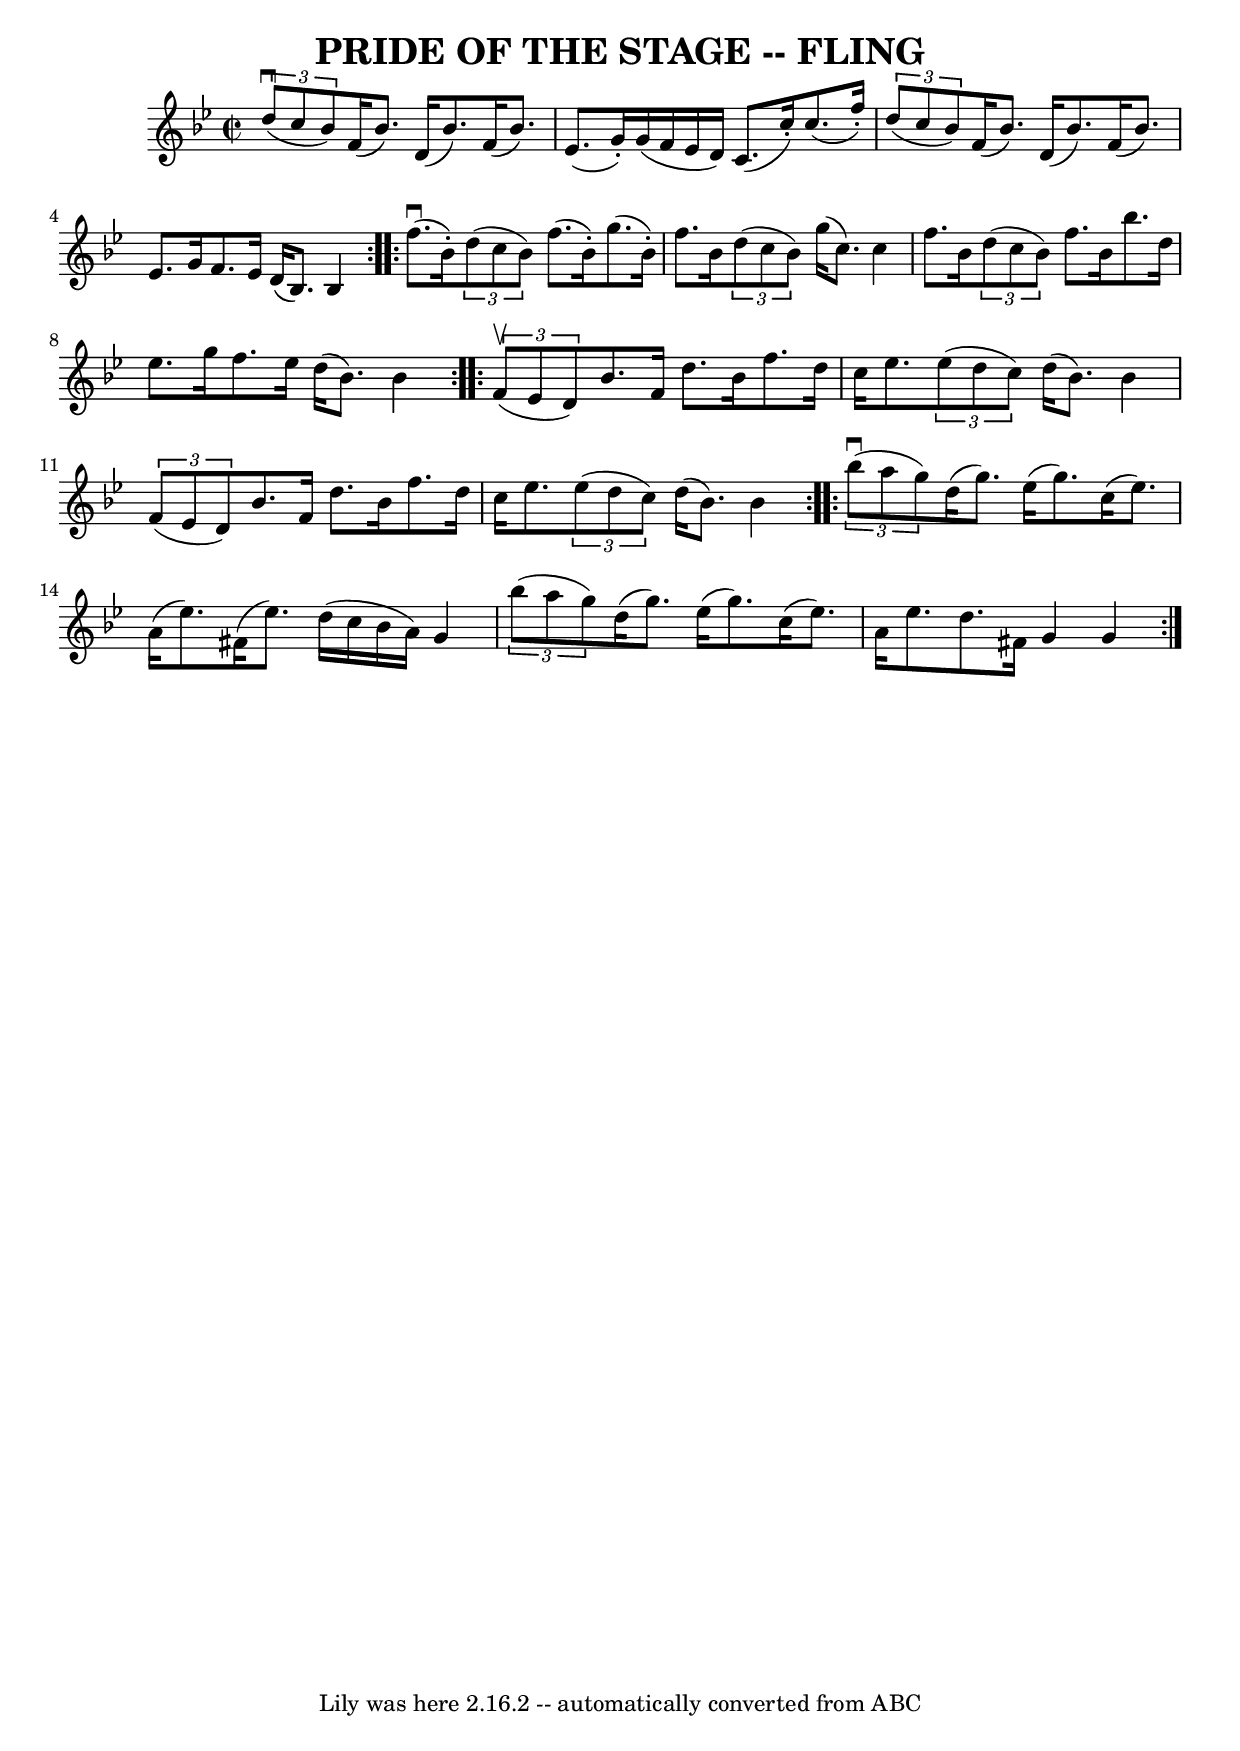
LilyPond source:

\version "2.16.2"
\include "Mammoth.ily"
\header {
  %% book = "Ryan's Mammoth Collection of Fiddle Tunes"
  crossRefNumber = "1"
  footnotes = "\\\\3rd part also an octave higher"
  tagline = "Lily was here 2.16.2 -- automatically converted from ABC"
  title = "PRIDE OF THE STAGE -- FLING"

}
voicedefault =  {


  \override Staff.TimeSignature #'style = #'C
  \time 2/2 
  \key bes \major   
  \repeat volta 2 {
    \times 2/3 { d''8 (^\downbow 
		 c''8 bes'8) 
	       } f'16 (bes'8.) d'16 (bes'8.) f'16 (
    bes'8.)   |
    ees'8. (g'16-.) g'16 (f'16 ees'16 d'16 
    ) c'8. (c''16-.) c''8. (f''16-.)       |
    
    \times 2/3 { d''8 (c''8 bes'8) 
	       } f'16 (bes'8.) d'16 (
    bes'8.) f'16 (bes'8.)   |
    ees'8. g'16 f'8. ees'16  
    d'16 (bes8.) bes4    
  }     
  \repeat volta 2 {
    f''8. (^\downbow   
    bes'16-.)   \times 2/3 { d''8 (c''8 bes'8) 
			    } f''8. (bes'16-.) g''8. (bes'16-.)   |
    f''8. bes'16    \times 2/3 {   
      d''8 (c''8 bes'8) 
    } g''16 (c''8.) c''4        |
    
    f''8. bes'16    \times 2/3 { d''8 (c''8 bes'8) 
			       } f''8.    
    bes'16 bes''8. d''16    |
    ees''8. g''16 f''8. ees''16   
    d''16 (bes'8.) bes'4    
  }     
  \repeat volta 2 {
    \times 2/3 { f'8 
		 (^\upbow ees'8 d'8) 
	       } bes'8. f'16 d''8. bes'16 f''8.    
    d''16    |
    c''16 ees''8.    \times 2/3 { ees''8 (d''8 c''8  
				-) 
				} d''16 (bes'8.) bes'4        |
    \times 2/3 { f'8 (
		 ees'8 d'8) 
	       } bes'8. f'16 d''8. bes'16 f''8. d''16    
    |
    c''16 ees''8.    \times 2/3 { ees''8 (d''8 c''8) 
				}   
    d''16 (bes'8.) bes'4    
  }     
  \repeat volta 2 {
    \times 2/3 { bes''8 
		 (^\downbow a''8 g''8) 
	       } d''16 (g''8.) ees''16 (g''8.)   
    c''16 (ees''8.)   |
    a'16 (ees''8.) fis'16 (ees''8.-) d''16 (c''16 bes'16 a'16) g'4        |
    \times 2/3 { 
      bes''8 (a''8 g''8) 
    } d''16 (g''8.) ees''16 (g''8.)   
    c''16 (ees''8.)   |
    a'16 ees''8. d''8. fis'16 g'4    
    g'4    
  }   

}

\score{
  <<

    \context Staff="default"
    {
      \voicedefault 
      
    }

  >>
  \layout {
    
  }
  \midi {
  }

}
